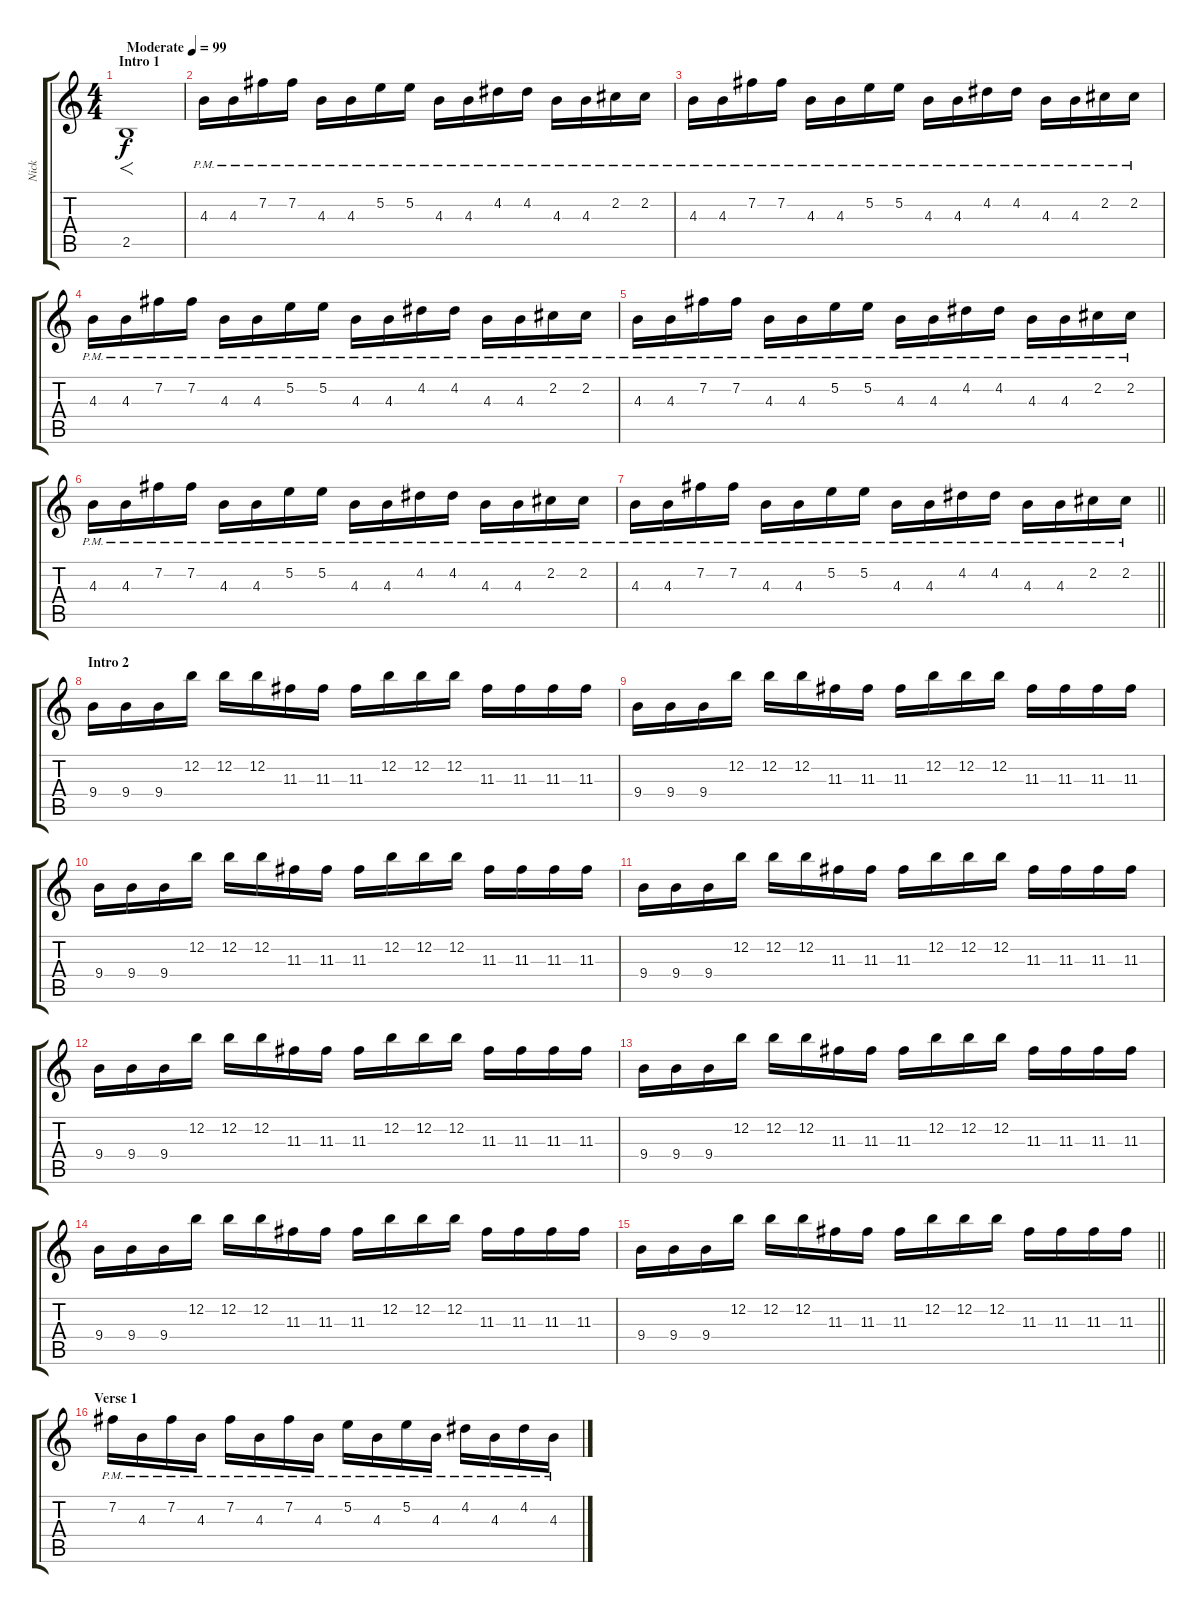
\track ("Nick" "Nick") {instrument overdrivenguitar}
\staff {score tabs}
\tuning (E4 B3 G3 D3 A2 D2) {hide}
\ts (4 4)
\section ("" "Intro 1")
\tempo (99 "Moderate")
\clef g2
\ks c
2.5.1{f dy f instrument overdrivenguitar} |
4.3{pm}.16 4.3{pm}.16 7.2{pm}.16 7.2{pm}.16 4.3{pm}.16 4.3{pm}.16 5.2{pm}.16 5.2{pm}.16 4.3{pm}.16 4.3{pm}.16 4.2{pm}.16 4.2{pm}.16 4.3{pm}.16 4.3{pm}.16 2.2{pm}.16 2.2{pm}.16 |
4.3{pm}.16 4.3{pm}.16 7.2{pm}.16 7.2{pm}.16 4.3{pm}.16 4.3{pm}.16 5.2{pm}.16 5.2{pm}.16 4.3{pm}.16 4.3{pm}.16 4.2{pm}.16 4.2{pm}.16 4.3{pm}.16 4.3{pm}.16 2.2{pm}.16 2.2{pm}.16 |
4.3{pm}.16 4.3{pm}.16 7.2{pm}.16 7.2{pm}.16 4.3{pm}.16 4.3{pm}.16 5.2{pm}.16 5.2{pm}.16 4.3{pm}.16 4.3{pm}.16 4.2{pm}.16 4.2{pm}.16 4.3{pm}.16 4.3{pm}.16 2.2{pm}.16 2.2{pm}.16 |
4.3{pm}.16 4.3{pm}.16 7.2{pm}.16 7.2{pm}.16 4.3{pm}.16 4.3{pm}.16 5.2{pm}.16 5.2{pm}.16 4.3{pm}.16 4.3{pm}.16 4.2{pm}.16 4.2{pm}.16 4.3{pm}.16 4.3{pm}.16 2.2{pm}.16 2.2{pm}.16 |
4.3{pm}.16 4.3{pm}.16 7.2{pm}.16 7.2{pm}.16 4.3{pm}.16 4.3{pm}.16 5.2{pm}.16 5.2{pm}.16 4.3{pm}.16 4.3{pm}.16 4.2{pm}.16 4.2{pm}.16 4.3{pm}.16 4.3{pm}.16 2.2{pm}.16 2.2{pm}.16 |
\barLineRight lightlight
4.3{pm}.16 4.3{pm}.16 7.2{pm}.16 7.2{pm}.16 4.3{pm}.16 4.3{pm}.16 5.2{pm}.16 5.2{pm}.16 4.3{pm}.16 4.3{pm}.16 4.2{pm}.16 4.2{pm}.16 4.3{pm}.16 4.3{pm}.16 2.2{pm}.16 2.2{pm}.16 |
\section ("" "Intro 2")
9.4.16 9.4.16 9.4.16 12.2.16 12.2.16 12.2.16 11.3.16 11.3.16 11.3.16 12.2.16 12.2.16 12.2.16 11.3.16 11.3.16 11.3.16 11.3.16 |
9.4.16 9.4.16 9.4.16 12.2.16 12.2.16 12.2.16 11.3.16 11.3.16 11.3.16 12.2.16 12.2.16 12.2.16 11.3.16 11.3.16 11.3.16 11.3.16 |
9.4.16 9.4.16 9.4.16 12.2.16 12.2.16 12.2.16 11.3.16 11.3.16 11.3.16 12.2.16 12.2.16 12.2.16 11.3.16 11.3.16 11.3.16 11.3.16 |
9.4.16 9.4.16 9.4.16 12.2.16 12.2.16 12.2.16 11.3.16 11.3.16 11.3.16 12.2.16 12.2.16 12.2.16 11.3.16 11.3.16 11.3.16 11.3.16 |
9.4.16 9.4.16 9.4.16 12.2.16 12.2.16 12.2.16 11.3.16 11.3.16 11.3.16 12.2.16 12.2.16 12.2.16 11.3.16 11.3.16 11.3.16 11.3.16 |
9.4.16 9.4.16 9.4.16 12.2.16 12.2.16 12.2.16 11.3.16 11.3.16 11.3.16 12.2.16 12.2.16 12.2.16 11.3.16 11.3.16 11.3.16 11.3.16 |
9.4.16 9.4.16 9.4.16 12.2.16 12.2.16 12.2.16 11.3.16 11.3.16 11.3.16 12.2.16 12.2.16 12.2.16 11.3.16 11.3.16 11.3.16 11.3.16 |
\barLineRight lightlight
9.4.16 9.4.16 9.4.16 12.2.16 12.2.16 12.2.16 11.3.16 11.3.16 11.3.16 12.2.16 12.2.16 12.2.16 11.3.16 11.3.16 11.3.16 11.3.16 |
\section ("" "Verse 1")
7.2{pm}.16 4.3{pm}.16 7.2{pm}.16 4.3{pm}.16 7.2{pm}.16 4.3{pm}.16 7.2{pm}.16 4.3{pm}.16 5.2{pm}.16 4.3{pm}.16 5.2{pm}.16 4.3{pm}.16 4.2{pm}.16 4.3{pm}.16 4.2{pm}.16 4.3{pm}.16
